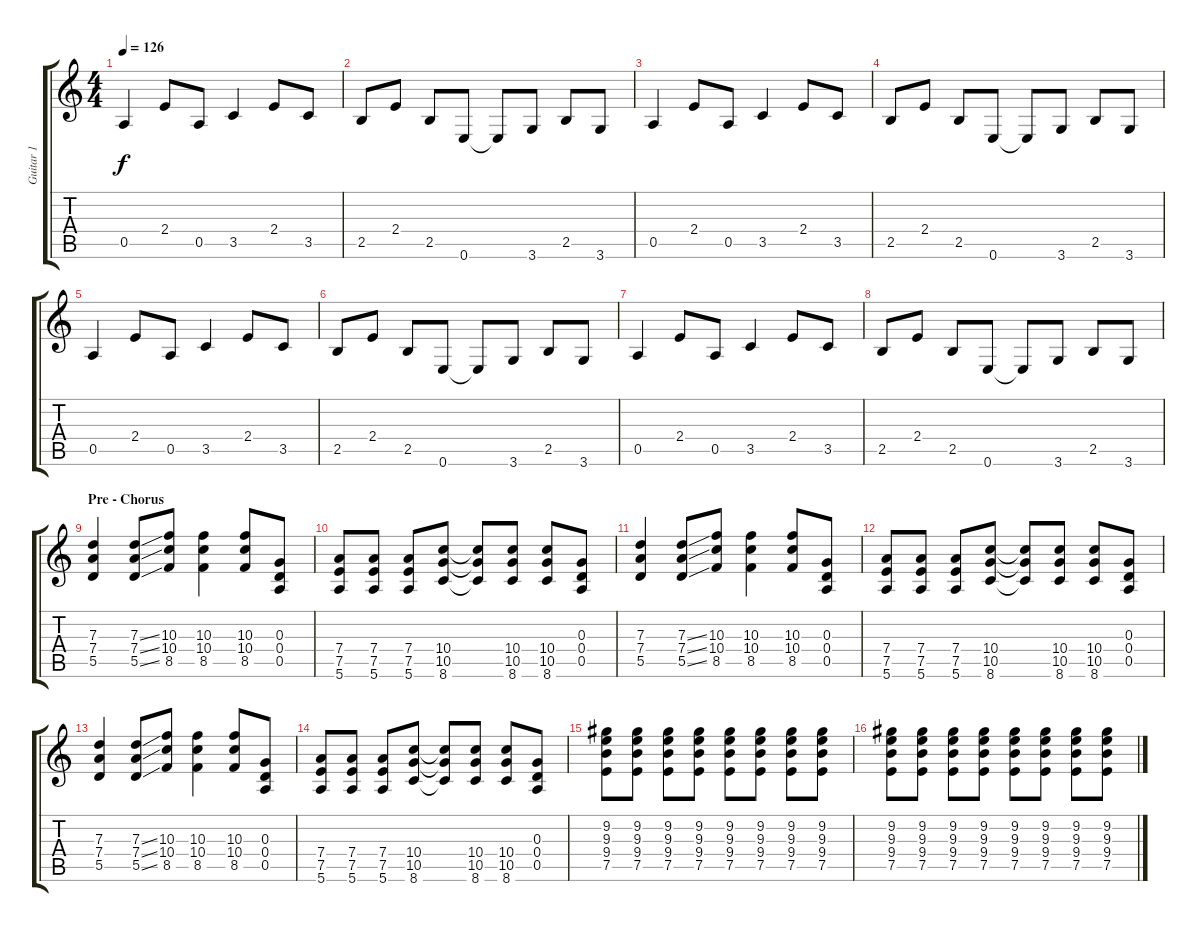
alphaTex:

\track ("Guitar 1" "Guitar 1") {instrument electricguitarclean}
\staff {score tabs}
\tuning (E4 B3 G3 D3 A2 E2) {hide}
\ts (4 4)
\tempo 126
\clef g2
\ks c
0.5.4{dy f} 2.4.8 0.5.8 3.5.4 2.4.8 3.5.8 |
2.5.8 2.4.8 2.5.8 0.6.8 0.6{t}.8 3.6.8 2.5.8 3.6.8 |
0.5.4 2.4.8 0.5.8 3.5.4 2.4.8 3.5.8 |
2.5.8 2.4.8 2.5.8 0.6.8 0.6{t}.8 3.6.8 2.5.8 3.6.8 |
0.5.4 2.4.8 0.5.8 3.5.4 2.4.8 3.5.8 |
2.5.8 2.4.8 2.5.8 0.6.8 0.6{t}.8 3.6.8 2.5.8 3.6.8 |
0.5.4 2.4.8 0.5.8 3.5.4 2.4.8 3.5.8 |
2.5.8 2.4.8 2.5.8 0.6.8 0.6{t}.8 3.6.8 2.5.8 3.6.8 |
\section ("" "Pre - Chorus")
(7.3 7.4 5.5).4 (7.3{ss} 7.4{ss} 5.5{ss}).8 (10.3 10.4 8.5).8 (10.3 10.4 8.5).4 (10.3 10.4 8.5).8 (0.3 0.4 0.5).8 |
(7.4 7.5 5.6).8 (7.4 7.5 5.6).8 (7.4 7.5 5.6).8 (10.4 10.5 8.6).8 (10.4{t} 10.5{t} 8.6{t}).8 (10.4 10.5 8.6).8 (10.4 10.5 8.6).8 (0.3 0.4 0.5).8 |
(7.3 7.4 5.5).4 (7.3{ss} 7.4{ss} 5.5{ss}).8 (10.3 10.4 8.5).8 (10.3 10.4 8.5).4 (10.3 10.4 8.5).8 (0.3 0.4 0.5).8 |
(7.4 7.5 5.6).8 (7.4 7.5 5.6).8 (7.4 7.5 5.6).8 (10.4 10.5 8.6).8 (10.4{t} 10.5{t} 8.6{t}).8 (10.4 10.5 8.6).8 (10.4 10.5 8.6).8 (0.3 0.4 0.5).8 |
(7.3 7.4 5.5).4 (7.3{ss} 7.4{ss} 5.5{ss}).8 (10.3 10.4 8.5).8 (10.3 10.4 8.5).4 (10.3 10.4 8.5).8 (0.3 0.4 0.5).8 |
(7.4 7.5 5.6).8 (7.4 7.5 5.6).8 (7.4 7.5 5.6).8 (10.4 10.5 8.6).8 (10.4{t} 10.5{t} 8.6{t}).8 (10.4 10.5 8.6).8 (10.4 10.5 8.6).8 (0.3 0.4 0.5).8 |
(9.2 9.3 9.4 7.5).8{volume 5} (9.2 9.3 9.4 7.5).8{volume 13} (9.2 9.3 9.4 7.5).8 (9.2 9.3 9.4 7.5).8 (9.2 9.3 9.4 7.5).8 (9.2 9.3 9.4 7.5).8 (9.2 9.3 9.4 7.5).8 (9.2 9.3 9.4 7.5).8 |
(9.2 9.3 9.4 7.5).8 (9.2 9.3 9.4 7.5).8 (9.2 9.3 9.4 7.5).8 (9.2 9.3 9.4 7.5).8 (9.2 9.3 9.4 7.5).8 (9.2 9.3 9.4 7.5).8 (9.2 9.3 9.4 7.5).8 (9.2 9.3 9.4 7.5).8
